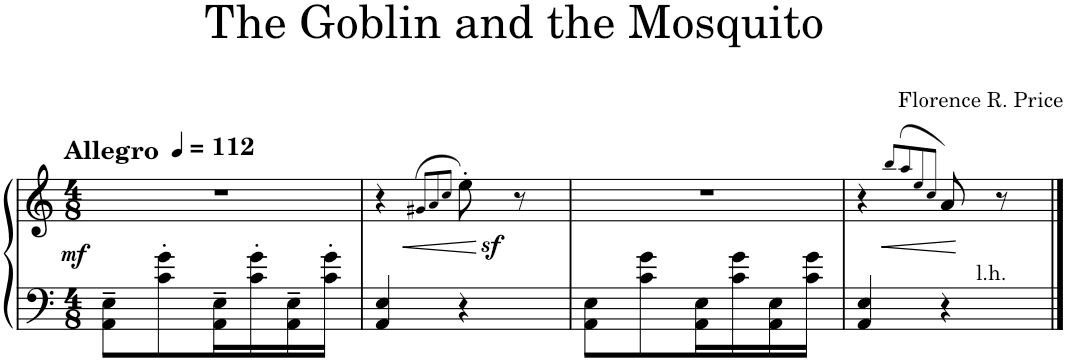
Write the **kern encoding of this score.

**kern	**kern	**dynam
*part1	*part1	*part1
*staff2	*staff1	*staff1/2
*I"Piano	*	*
*I'Pno.	*	*
*clefF4	*clefG2	*
*k[]	*k[]	*
*M4/8	*M4/8	*
*MM112	*MM112	*
=1	=1	=1
!	!LO:TX:a:B:t=Allegro	!
!	!	!LO:DY:b=2
8AA\~ 8E\~L	2r	mf
8c\' 8g\'	.	.
16AA\~ 16E\~L	.	.
16c\' 16g\'	.	.
16AA\~ 16E\~	.	.
16c\' 16g\'JJ	.	.
=2	=2	=2
*	*^	*
4AA/ 4E/	4r	4ryy	.
.	(8qg#X/L	.	.
.	8qa/)	.	.
.	8qcc/J	.	.
4r	8ee'\	16ryy	.
!	!	!	!LO:DY:b
.	.	8.ryy	sf
.	8r	.	.
*	*v	*v	*
=3	=3	=3
8AA\ 8E\L	2r	.
8c\ 8g\	.	.
16AA\ 16E\L	.	.
16c\ 16g\	.	.
16AA\ 16E\	.	.
16c\ 16g\JJ	.	.
=4	=4	=4
4AA/ 4E/	4r	.
.	8qbb/L	.
.	(8qaa/	.
.	8qee/)	.
.	8qcc/J	.
!	!LO:TX:b:t=l.h.	!
4r	8a/	.
.	8r	.
==	==	==
*-	*-	*-
